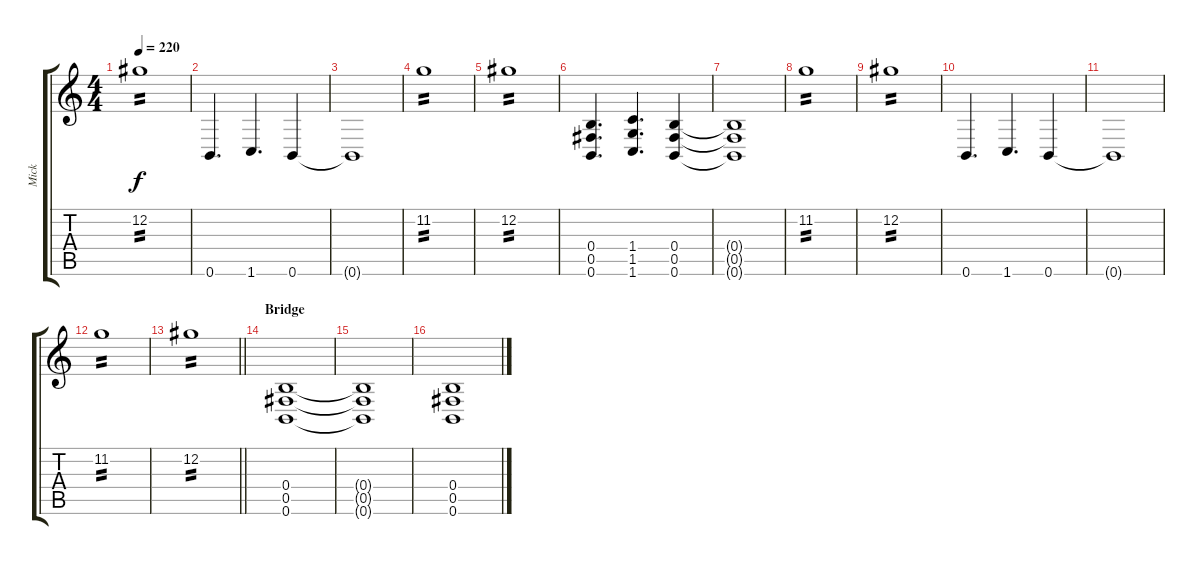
\track ("Mick" "Mick") {instrument distortionguitar}
\staff {score tabs}
\tuning (Db4 Ab3 E3 B2 Gb2 B1) {hide}
\ts (4 4)
\tempo 220
\clef g2
\ks c
12.2.1{tp 2 dy f} |
0.6.4{d} 1.6.4{d} 0.6.4 |
0.6{t}.1 |
11.2.1{tp 2} |
12.2.1{tp 2} |
(0.4 0.5 0.6).4{d} (1.4 1.5 1.6).4{d} (0.4 0.5 0.6).4 |
(0.4{t} 0.5{t} 0.6{t}).1 |
11.2.1{tp 2} |
12.2.1{tp 2} |
0.6.4{d} 1.6.4{d} 0.6.4 |
0.6{t}.1 |
11.2.1{tp 2} |
\barLineRight lightlight
12.2.1{tp 2} |
\section ("" "Bridge")
(0.4 0.5 0.6).1 |
(0.4{t} 0.5{t} 0.6{t}).1 |
(0.4 0.5 0.6).1
